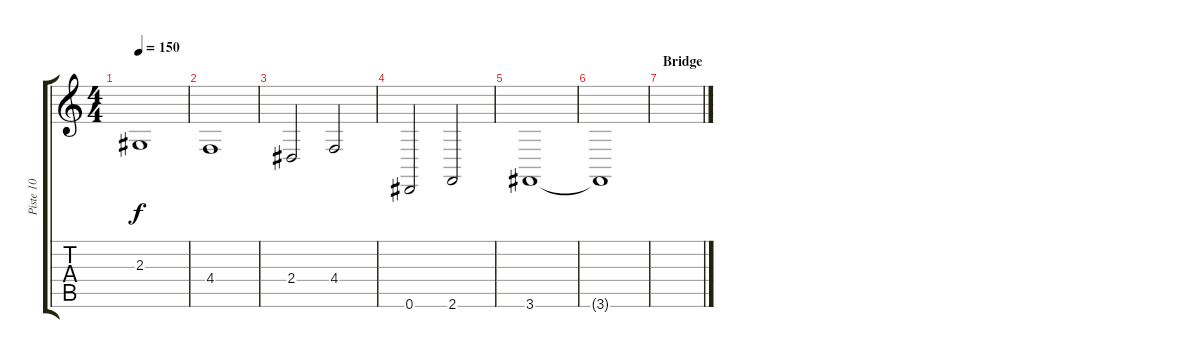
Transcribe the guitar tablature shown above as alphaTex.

\track ("Piste 10" "Piste 10") {instrument stringensemble1}
\staff {score tabs}
\tuning (Eb4 Bb3 Gb3 Db3 Ab2 Eb2) {hide}
\ts (4 4)
\tempo 150
\clef g2
\ks c
2.3.1{dy f} |
4.4.1 |
2.4.2 4.4.2 |
0.6.2 2.6.2 |
3.6.1 |
3.6{t}.1 |
\section ("" "Bridge")
